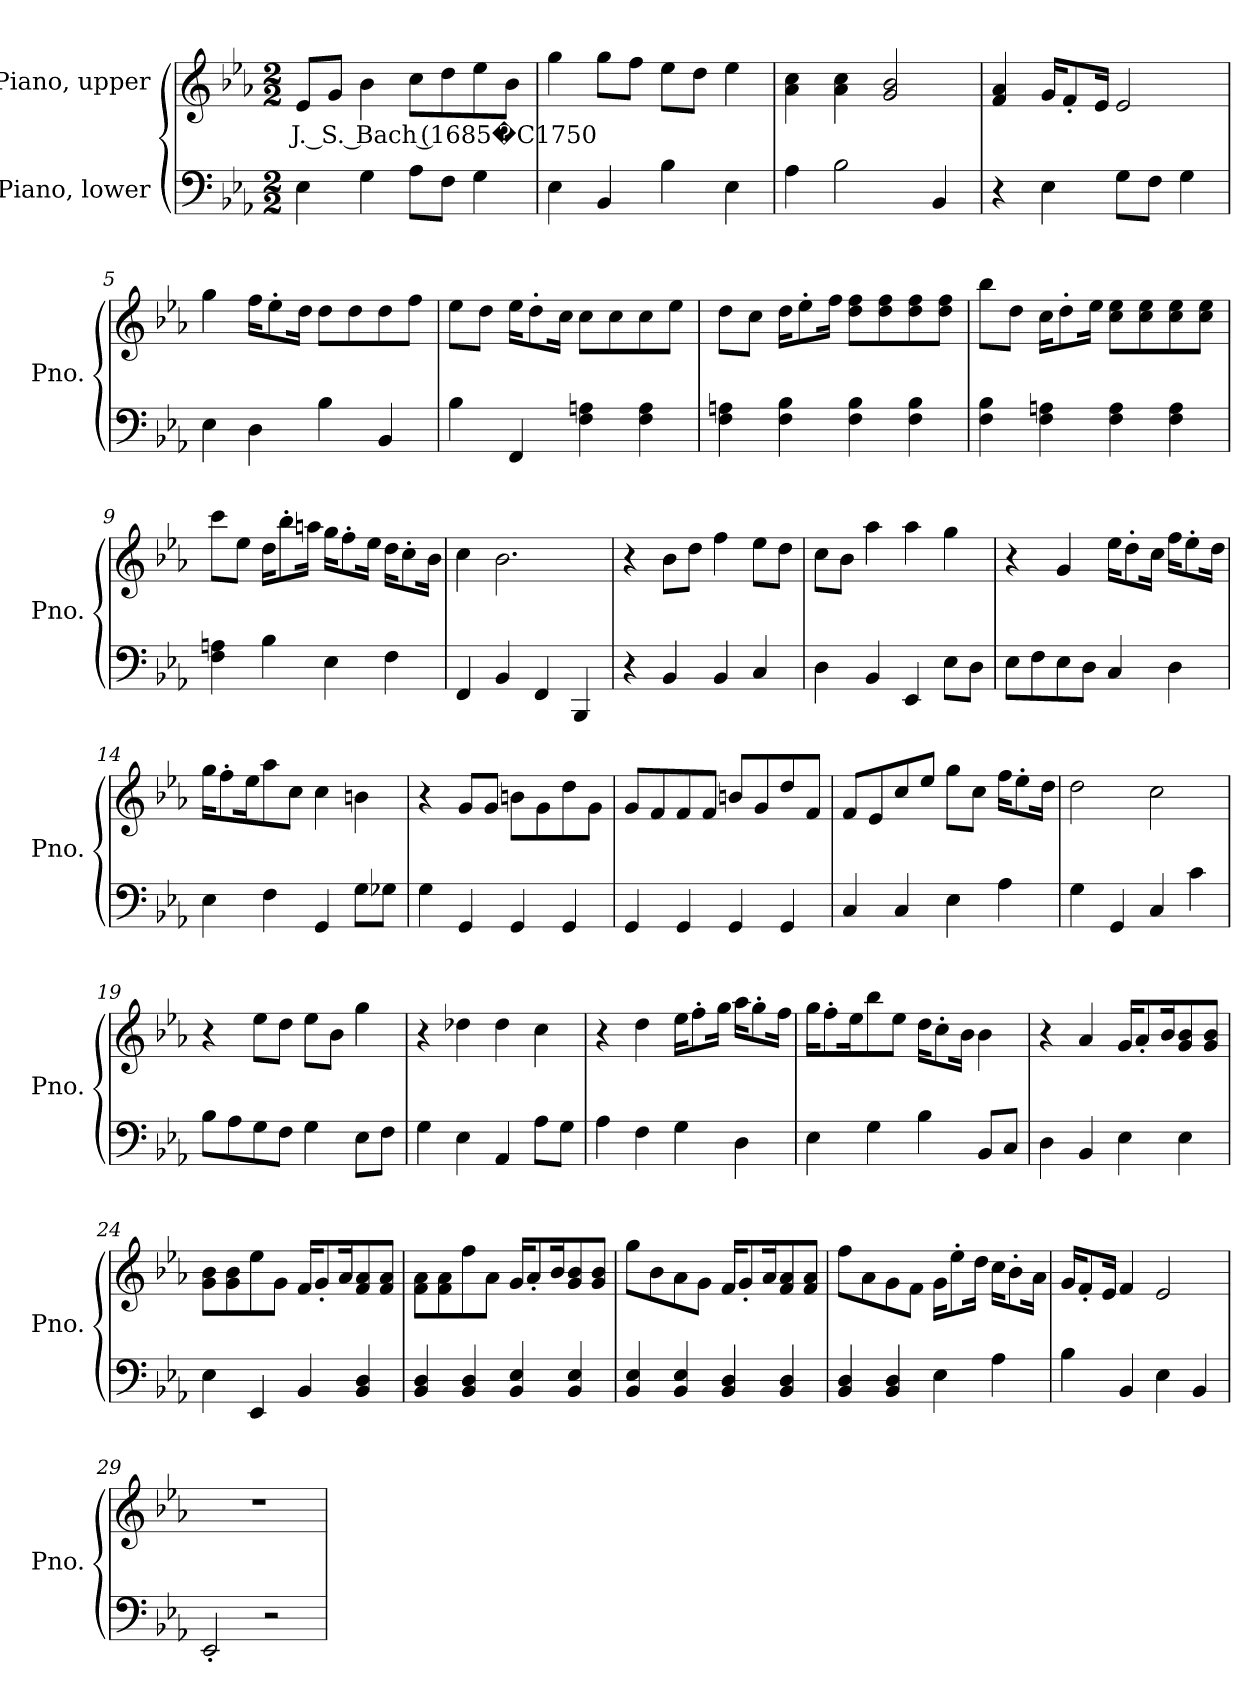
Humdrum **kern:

**kern	**kern	**text
*part2	*part1	*part1
*staff2	*staff1	*staff1
*I"Piano, lower	*I"Piano, upper	*
*I'Pno.	*I'Pno.	*
*clefF4	*clefG2	*
*k[b-e-a-]	*k[b-e-a-]	*
*M2/2	*M2/2	*
*MM96	*MM96	*
=1	=1	=1
!	!	!LO:LY:b
4E-\	8e-/L	J. S. Bach (1685�C1750
.	8g/J	.
4G\	4b-\	.
8A-\L	8cc\L	.
8F\J	8dd\	.
4G\	8ee-\	.
.	8b-\J	.
=2	=2	=2
4E-\	4gg\	.
4BB-/	8gg\L	.
.	8ff\J	.
4B-\	8ee-\L	.
.	8dd\J	.
4E-\	4ee-\	.
=3	=3	=3
4A-\	4a-\ 4cc\	.
2B-\	4a-\ 4cc\	.
.	2g/ 2b-/	.
4BB-/	.	.
=4	=4	=4
4r	4f/ 4a-/	.
4E-\	16g/KL	.
.	8f'/	.
.	16e-/Jk	.
8G\L	2e-/	.
8F\J	.	.
4G\	.	.
!!LO:LB:g=z
=5	=5	=5
4E-\	4gg\	.
4D\	16ff\KL	.
.	8ee-'\	.
.	16dd\Jk	.
4B-\	8dd\L	.
.	8dd\	.
4BB-/	8dd\	.
.	8ff\J	.
=6	=6	=6
4B-\	8ee-\L	.
.	8dd\J	.
4FF/	16ee-\KL	.
.	8dd'\	.
.	16cc\Jk	.
4F\ 4An\	8cc\L	.
.	8cc\	.
4F\ 4A\	8cc\	.
.	8ee-\J	.
=7	=7	=7
4F\ 4An\	8dd\L	.
.	8cc\J	.
4F\ 4B-\	16dd\KL	.
.	8ee-'\	.
.	16ff\Jk	.
4F\ 4B-\	8dd\ 8ff\L	.
.	8dd\ 8ff\	.
4F\ 4B-\	8dd\ 8ff\	.
.	8dd\ 8ff\J	.
=8	=8	=8
4F\ 4B-\	8bb-\L	.
.	8dd\J	.
4F\ 4An\	16cc\KL	.
.	8dd'\	.
.	16ee-\Jk	.
4F\ 4A\	8cc\ 8ee-\L	.
.	8cc\ 8ee-\	.
4F\ 4A\	8cc\ 8ee-\	.
.	8cc\ 8ee-\J	.
!!LO:LB:g=z
=9	=9	=9
4F\ 4An\	8ccc\L	.
.	8ee-\J	.
4B-\	16dd\KL	.
.	8bb-'\	.
.	16aan\Jk	.
4E-\	16gg\KL	.
.	8ff'\	.
.	16ee-\Jk	.
4F\	16dd\KL	.
.	8cc'\	.
.	16b-\Jk	.
=10	=10	=10
4FF/	4cc\	.
4BB-/	2.b-\	.
4FF/	.	.
4BBB-/	.	.
=11	=11	=11
4r	4r	.
4BB-/	8b-\L	.
.	8dd\J	.
4BB-/	4ff\	.
4C/	8ee-\L	.
.	8dd\J	.
=12	=12	=12
4D\	8cc\L	.
.	8b-\J	.
4BB-/	4aa-\	.
4EE-/	4aa-\	.
8E-\L	4gg\	.
8D\J	.	.
=13	=13	=13
8E-\L	4r	.
8F\	.	.
8E-\	4g/	.
8D\J	.	.
4C/	16ee-\KL	.
.	8dd'\	.
.	16cc\Jk	.
4D\	16ff\KL	.
.	8ee-'\	.
.	16dd\Jk	.
!!LO:LB:g=z
=14	=14	=14
4E-\	16gg\KL	.
.	8ff'\	.
.	16ee-\K	.
4F\	8aa-\	.
.	8cc\J	.
4GG/	4cc\	.
8G\L	4bn\	.
8G-X\J	.	.
=15	=15	=15
4G\	4r	.
4GG/	8g/L	.
.	8g/J	.
4GG/	8bn\L	.
.	8g\	.
4GG/	8dd\	.
.	8g\J	.
=16	=16	=16
4GG/	8g/L	.
.	8f/	.
4GG/	8f/	.
.	8f/J	.
4GG/	8bn/L	.
.	8g/	.
4GG/	8dd/	.
.	8f/J	.
=17	=17	=17
4C/	8f/L	.
.	8e-/	.
4C/	8cc/	.
.	8ee-/J	.
4E-\	8gg\L	.
.	8cc\J	.
4A-\	16ff\KL	.
.	8ee-'\	.
.	16dd\Jk	.
=18	=18	=18
4G\	2dd\	.
4GG/	.	.
4C/	2cc\	.
4c\	.	.
!!LO:LB:g=z
=19	=19	=19
8B-\L	4r	.
8A-\	.	.
8G\	8ee-\L	.
8F\J	8dd\J	.
4G\	8ee-\L	.
.	8b-\J	.
8E-\L	4gg\	.
8F\J	.	.
=20	=20	=20
4G\	4r	.
4E-\	4dd-X\	.
4AA-/	4dd-\	.
8A-\L	4cc\	.
8G\J	.	.
=21	=21	=21
4A-\	4r	.
4F\	4dd\	.
4G\	16ee-\KL	.
.	8ff'\	.
.	16gg\Jk	.
4D\	16aa-\KL	.
.	8gg'\	.
.	16ff\Jk	.
=22	=22	=22
4E-\	16gg\KL	.
.	8ff'\	.
.	16ee-\K	.
4G\	8bb-\	.
.	8ee-\J	.
4B-\	16dd\KL	.
.	8cc'\	.
.	16b-\Jk	.
8BB-/L	4b-\	.
8C/J	.	.
=23	=23	=23
4D\	4r	.
4BB-/	4a-/	.
4E-\	16g/KL	.
.	8a-'/	.
.	16b-/K	.
4E-\	8g/ 8b-/	.
.	8g/ 8b-/J	.
!!LO:LB:g=z
=24	=24	=24
4E-\	8g\ 8b-\L	.
.	8g\ 8b-\	.
4EE-/	8ee-\	.
.	8g\J	.
4BB-/	16f/KL	.
.	8g'/	.
.	16a-/K	.
4BB-/ 4D/	8f/ 8a-/	.
.	8f/ 8a-/J	.
=25	=25	=25
4BB-/ 4D/	8f\ 8a-\L	.
.	8f\ 8a-\	.
4BB-/ 4D/	8ff\	.
.	8a-\J	.
4BB-/ 4E-/	16g/KL	.
.	8a-'/	.
.	16b-/K	.
4BB-/ 4E-/	8g/ 8b-/	.
.	8g/ 8b-/J	.
=26	=26	=26
4BB-/ 4E-/	8gg\L	.
.	8b-\	.
4BB-/ 4E-/	8a-\	.
.	8g\J	.
4BB-/ 4D/	16f/KL	.
.	8g'/	.
.	16a-/K	.
4BB-/ 4D/	8f/ 8a-/	.
.	8f/ 8a-/J	.
=27	=27	=27
4BB-/ 4D/	8ff\L	.
.	8a-\	.
4BB-/ 4D/	8g\	.
.	8f\J	.
4E-\	16g\KL	.
.	8ee-'\	.
.	16dd\Jk	.
4A-\	16cc\KL	.
.	8b-'\	.
.	16a-\Jk	.
!!LO:PB:g=z
=28	=28	=28
4B-\	16g/KL	.
.	8f'/	.
.	16e-/Jk	.
4BB-/	4f/	.
4E-\	2e-/	.
4BB-/	.	.
=29	=29	=29
2EE-'/	1r	.
2r	.	.
=	=	=
*-	*-	*-
